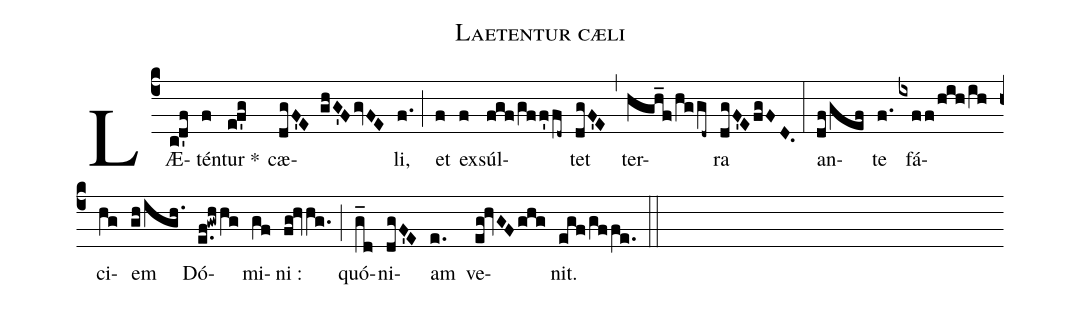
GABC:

name:Laetentur cæli;
%%
(c4) LÆ(c!d'f)tén(f)tur *(e!f'g) cæ(dgF'E ghG'FgvFE)li,(f.) (;)
et(f) ex(f)súl(fgf/gff'fd~)tet(dgF'E) (,)
ter(hgh_f/hggd~)ra(dgF'EfgFD.) (:)
an(df/gef)te(f.) fá(ixff/hih/ih)ci(hg)em(gh/igh.) Dó(e.f!gwhhg)mi(gf)ni :(fg!hvhg.) (;)
quó(g_d)ni(dgF'E)am(e.) ve(eg!hvGFghg)nit.(egf/gffe.) (::)
